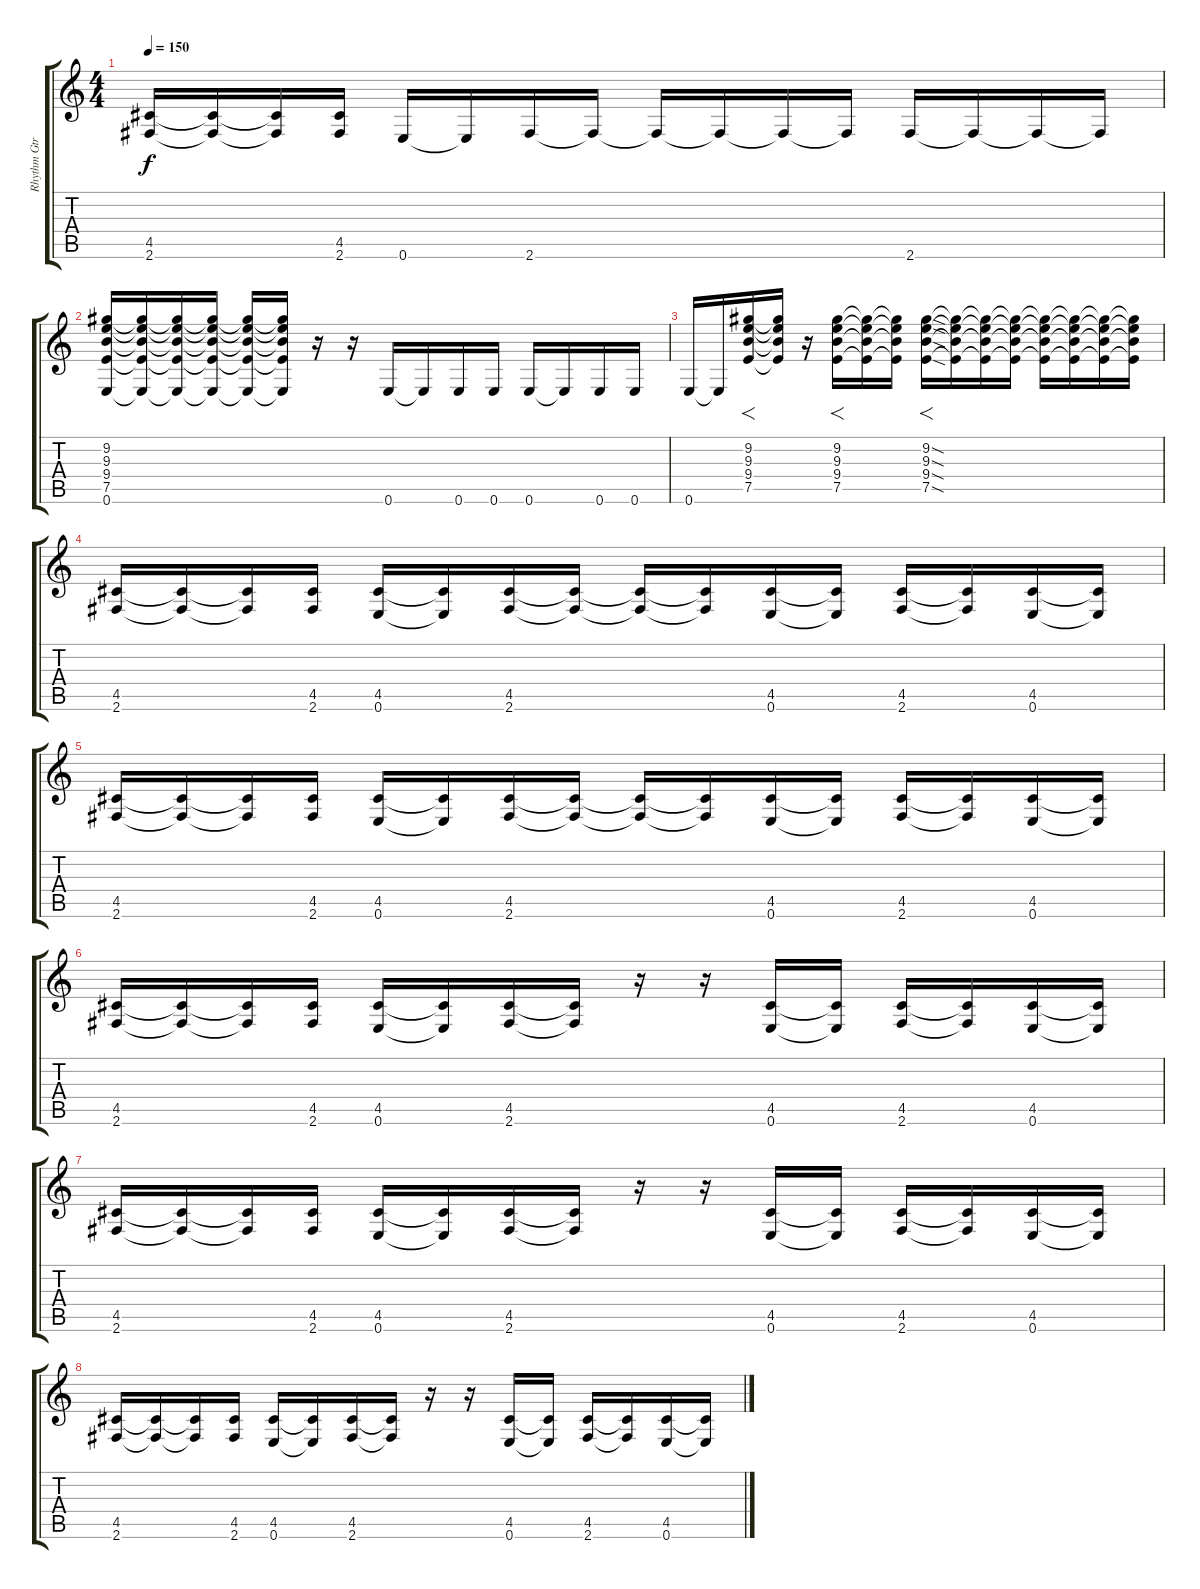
\track ("Rhythm Gtr" "Rhythm Gtr") {instrument overdrivenguitar}
\staff {score tabs}
\tuning (E4 B3 G3 D3 A2 E2) {hide}
\ts (4 4)
\tempo 150
\clef g2
\ks c
(4.5 2.6).16{dy f} (4.5{t} 2.6{t}).16 (4.5{t} 2.6{t}).16 (4.5 2.6).16 0.6.16 0.6{t}.16 2.6.16 2.6{t}.16 2.6{t}.16 2.6{t}.16 2.6{t}.16 2.6{t}.16 2.6.16 2.6{t}.16 2.6{t}.16 2.6{t}.16 |
(9.2 9.3 9.4 7.5 0.6).16 (9.2{t} 9.3{t} 9.4{t} 7.5{t} 0.6{t}).16 (9.2{t} 9.3{t} 9.4{t} 7.5{t} 0.6{t}).16 (9.2{t} 9.3{t} 9.4{t} 7.5{t} 0.6{t}).16 (9.2{t} 9.3{t} 9.4{t} 7.5{t} 0.6{t}).16 (9.2{t} 9.3{t} 9.4{t} 7.5{t} 0.6{t}).16 r.16 r.16 0.6.16 0.6{t}.16 0.6.16 0.6.16 0.6.16 0.6{t}.16 0.6.16 0.6.16 |
0.6.16 0.6{t}.16 (9.2 9.3 9.4 7.5).16{f} (9.2{t} 9.3{t} 9.4{t} 7.5{t}).16 r.16 (9.2 9.3 9.4 7.5).16{f} (9.2{t} 9.3{t} 9.4{t} 7.5{t}).16 (9.2{t} 9.3{t} 9.4{t} 7.5{t}).16 (9.2{sod} 9.3{sod} 9.4{sod} 7.5{sod}).16{f} (9.2{t} 9.3{t} 9.4{t} 7.5{t}).16 (9.2{t} 9.3{t} 9.4{t} 7.5{t}).16 (9.2{t} 9.3{t} 9.4{t} 7.5{t}).16 (9.2{t} 9.3{t} 9.4{t} 7.5{t}).16 (9.2{t} 9.3{t} 9.4{t} 7.5{t}).16 (9.2{t} 9.3{t} 9.4{t} 7.5{t}).16 (9.2{t} 9.3{t} 9.4{t} 7.5{t}).16 |
(4.5 2.6).16 (4.5{t} 2.6{t}).16 (4.5{t} 2.6{t}).16 (4.5 2.6).16 (4.5 0.6).16 (4.5{t} 0.6{t}).16 (4.5 2.6).16 (4.5{t} 2.6{t}).16 (4.5{t} 2.6{t}).16 (4.5{t} 2.6{t}).16 (4.5 0.6).16 (4.5{t} 0.6{t}).16 (4.5 2.6).16 (4.5{t} 2.6{t}).16 (4.5 0.6).16 (4.5{t} 0.6{t}).16 |
(4.5 2.6).16 (4.5{t} 2.6{t}).16 (4.5{t} 2.6{t}).16 (4.5 2.6).16 (4.5 0.6).16 (4.5{t} 0.6{t}).16 (4.5 2.6).16 (4.5{t} 2.6{t}).16 (4.5{t} 2.6{t}).16 (4.5{t} 2.6{t}).16 (4.5 0.6).16 (4.5{t} 0.6{t}).16 (4.5 2.6).16 (4.5{t} 2.6{t}).16 (4.5 0.6).16 (4.5{t} 0.6{t}).16 |
(4.5 2.6).16 (4.5{t} 2.6{t}).16 (4.5{t} 2.6{t}).16 (4.5 2.6).16 (4.5 0.6).16 (4.5{t} 0.6{t}).16 (4.5 2.6).16 (4.5{t} 2.6{t}).16 r.16 r.16 (4.5 0.6).16 (4.5{t} 0.6{t}).16 (4.5 2.6).16 (4.5{t} 2.6{t}).16 (4.5 0.6).16 (4.5{t} 0.6{t}).16 |
(4.5 2.6).16 (4.5{t} 2.6{t}).16 (4.5{t} 2.6{t}).16 (4.5 2.6).16 (4.5 0.6).16 (4.5{t} 0.6{t}).16 (4.5 2.6).16 (4.5{t} 2.6{t}).16 r.16 r.16 (4.5 0.6).16 (4.5{t} 0.6{t}).16 (4.5 2.6).16 (4.5{t} 2.6{t}).16 (4.5 0.6).16 (4.5{t} 0.6{t}).16 |
(4.5 2.6).16 (4.5{t} 2.6{t}).16 (4.5{t} 2.6{t}).16 (4.5 2.6).16 (4.5 0.6).16 (4.5{t} 0.6{t}).16 (4.5 2.6).16 (4.5{t} 2.6{t}).16 r.16 r.16 (4.5 0.6).16 (4.5{t} 0.6{t}).16 (4.5 2.6).16 (4.5{t} 2.6{t}).16 (4.5 0.6).16 (4.5{t} 0.6{t}).16
